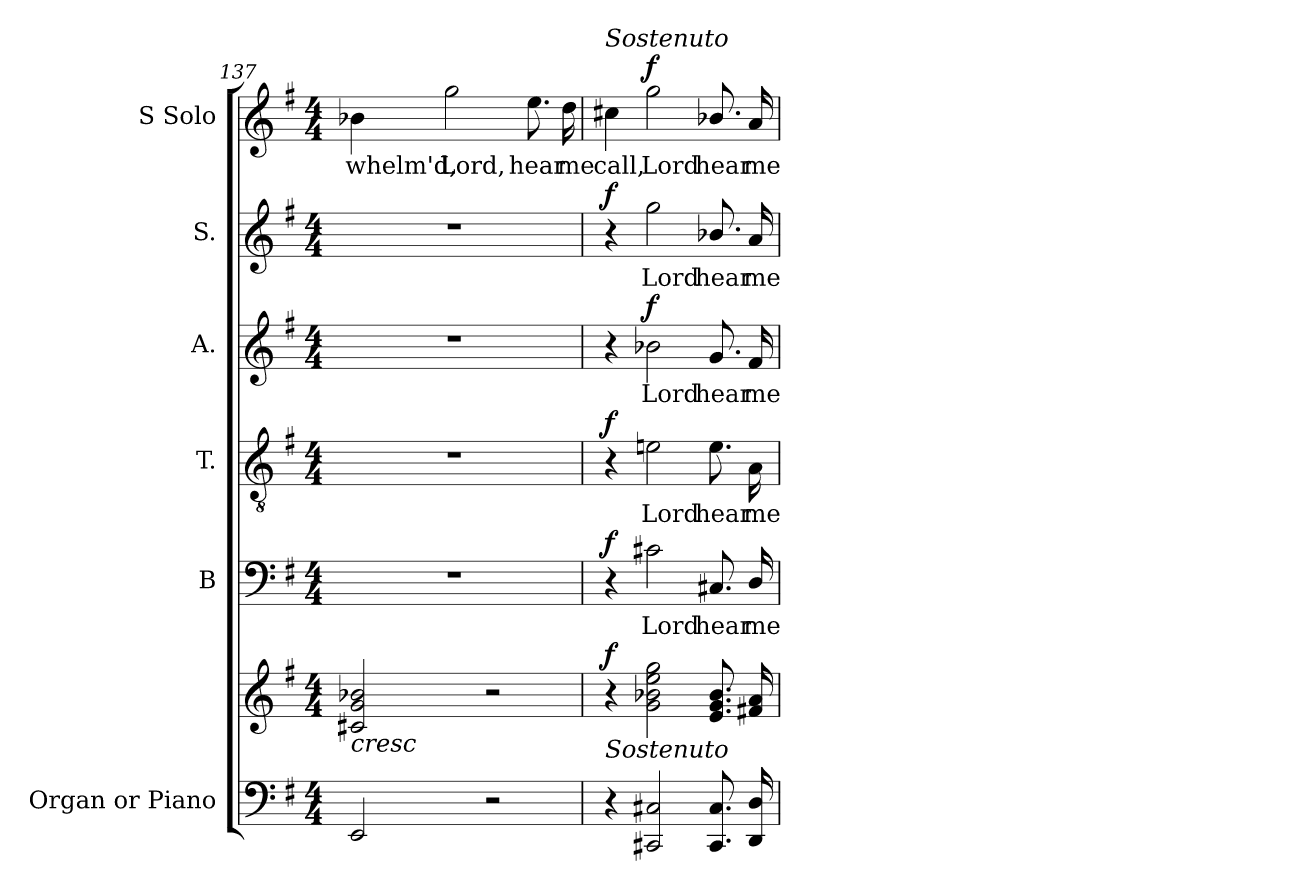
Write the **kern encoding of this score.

**kern	**kern	**dynam	**kern	**text	**dynam	**kern	**text	**dynam	**kern	**text	**dynam	**kern	**text	**dynam	**kern	**text	**dynam
*part6	*part6	*part6	*part5	*part5	*part5	*part4	*part4	*part4	*part3	*part3	*part3	*part2	*part2	*part2	*part1	*part1	*part1
*staff7	*staff6	*staff6/7	*staff5	*staff5	*staff5	*staff4	*staff4	*staff4	*staff3	*staff3	*staff3	*staff2	*staff2	*staff2	*staff1	*staff1	*staff1
*I"Organ or  Piano	*	*	*I"B	*	*	*I"T.	*	*	*I"A.	*	*	*I"S.	*	*	*I"S    Solo	*	*
*	*	*	*I'B.	*	*	*I'T.	*	*	*I'A.	*	*	*I'S.	*	*	*I'S.	*	*
*clefF4	*clefG2	*	*clefF4	*	*	*clefGv2	*	*	*clefG2	*	*	*clefG2	*	*	*clefG2	*	*
*	*	*	*	*	*	*ITrd7c12	*	*	*	*	*	*	*	*	*	*	*
*k[f#]	*k[f#]	*	*k[f#]	*	*	*k[f#]	*	*	*k[f#]	*	*	*k[f#]	*	*	*k[f#]	*	*
*G:	*G:	*	*G:	*	*	*G:	*	*	*G:	*	*	*G:	*	*	*G:	*	*
*M4/4	*M4/4	*	*M4/4	*	*	*M4/4	*	*	*M4/4	*	*	*M4/4	*	*	*M4/4	*	*
=137	=137	=137	=137	=137	=137	=137	=137	=137	=137	=137	=137	=137	=137	=137	=137	=137	=137
!	!LO:TX:b:i:t=cresc	!	!	!	!	!	!	!	!	!	!	!	!	!	!	!	!
2EE/	2c#X/ 2g/ 2b-X/	.	1r	.	.	1r	.	.	1r	.	.	1r	.	.	4b-X\	-whelm'd,	.
.	.	.	.	.	.	.	.	.	.	.	.	.	.	.	2gg\	Lord,	.
2r	2r	.	.	.	.	.	.	.	.	.	.	.	.	.	.	.	.
.	.	.	.	.	.	.	.	.	.	.	.	.	.	.	8.ee\	hear	.
.	.	.	.	.	.	.	.	.	.	.	.	.	.	.	16dd\	me	.
=138	=138	=138	=138	=138	=138	=138	=138	=138	=138	=138	=138	=138	=138	=138	=138	=138	=138
!	!	!	!	!	!	!	!	!	!	!	!	!	!	!	!LO:TX:a:i:t=Sostenuto	!	!
!	!LO:TX:b:i:t=Sostenuto	!	!	!	!	!	!	!	!	!	!	!	!	!	!	!	!
!	!	!LO:DY:a	!	!	!LO:DY:a	!	!	!LO:DY:a	!	!	!	!	!	!LO:DY:b	!	!	!
4r	4r	f	4r	.	f	4r	.	f	4r	.	.	4r	.	f	4cc#X\	call,	.
!	!	!	!	!	!	!	!	!	!	!	!LO:DY:a	!	!	!	!	!	!LO:DY:a
2CC#X/ 2C#X/	2g\ 2b-X\ 2ee\ 2gg\	.	2c#X\	Lord	.	2En\	Lord	.	2b-X\	Lord	f	2gg\	Lord	.	2gg\	Lord	f
8.CC#/ 8.C#/	8.e/ 8.g/ 8.b-/	.	8.C#X/	hear	.	8.E\	hear	.	8.g/	hear	.	8.b-X/	hear	.	8.b-X/	hear	.
16DD/ 16D/	16f#X/ 16a/	.	16D/	me	.	16AA\	me	.	16f#/	me	.	16a/	me	.	16a/	me	.
=	=	=	=	=	=	=	=	=	=	=	=	=	=	=	=	=	=
*-	*-	*-	*-	*-	*-	*-	*-	*-	*-	*-	*-	*-	*-	*-	*-	*-	*-
